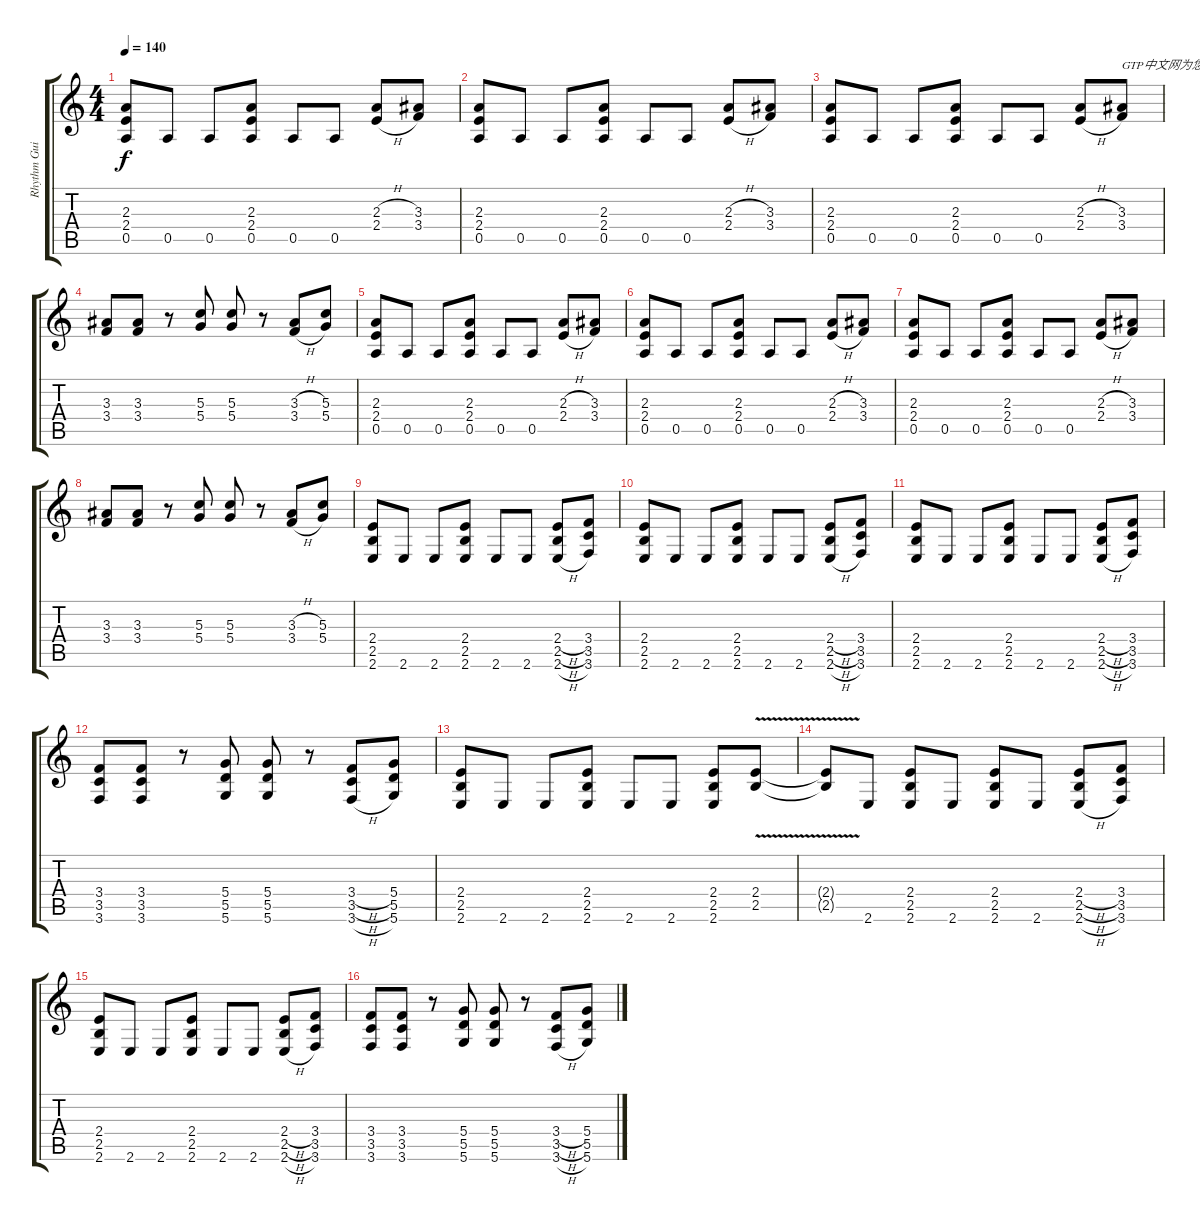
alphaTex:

\track ("Rhythm Guitar" "Rhythm Gui") {instrument distortionguitar}
\staff {score tabs}
\tuning (E4 B3 G3 D3 A2 D2) {hide}
\ts (4 4)
\tempo 140
\clef g2
\ks c
(2.3 2.4 0.5).8{dy f instrument distortionguitar} 0.5.8 0.5.8 (2.3 2.4 0.5).8 0.5.8 0.5.8 (2.3{h} 2.4{h}).8 (3.3 3.4).8 |
(2.3 2.4 0.5).8 0.5.8 0.5.8 (2.3 2.4 0.5).8 0.5.8 0.5.8 (2.3{h} 2.4{h}).8 (3.3 3.4).8 |
(2.3 2.4 0.5).8 0.5.8 0.5.8 (2.3 2.4 0.5).8 0.5.8 0.5.8 (2.3{h} 2.4{h}).8 (3.3 3.4).8{txt "GTP中文网为您提供优秀的谱子"} |
(3.3 3.4).8 (3.3 3.4).8 r.8 (5.3 5.4).8 (5.3 5.4).8 r.8 (3.3{h} 3.4{h}).8 (5.3 5.4).8 |
(2.3 2.4 0.5).8 0.5.8 0.5.8 (2.3 2.4 0.5).8 0.5.8 0.5.8 (2.3{h} 2.4{h}).8 (3.3 3.4).8 |
(2.3 2.4 0.5).8 0.5.8 0.5.8 (2.3 2.4 0.5).8 0.5.8 0.5.8 (2.3{h} 2.4{h}).8 (3.3 3.4).8 |
(2.3 2.4 0.5).8 0.5.8 0.5.8 (2.3 2.4 0.5).8 0.5.8 0.5.8 (2.3{h} 2.4{h}).8 (3.3 3.4).8 |
(3.3 3.4).8 (3.3 3.4).8 r.8 (5.3 5.4).8 (5.3 5.4).8 r.8 (3.3{h} 3.4{h}).8 (5.3 5.4).8 |
(2.4 2.5 2.6).8 2.6.8 2.6.8 (2.4 2.5 2.6).8 2.6.8 2.6.8 (2.4{h} 2.5{h} 2.6{h}).8 (3.4 3.5 3.6).8 |
(2.4 2.5 2.6).8 2.6.8 2.6.8 (2.4 2.5 2.6).8 2.6.8 2.6.8 (2.4{h} 2.5{h} 2.6{h}).8 (3.4 3.5 3.6).8 |
(2.4 2.5 2.6).8 2.6.8 2.6.8 (2.4 2.5 2.6).8 2.6.8 2.6.8 (2.4{h} 2.5{h} 2.6{h}).8 (3.4 3.5 3.6).8 |
(3.4 3.5 3.6).8 (3.4 3.5 3.6).8 r.8 (5.4 5.5 5.6).8 (5.4 5.5 5.6).8 r.8 (3.4{h} 3.5{h} 3.6{h}).8 (5.4 5.5 5.6).8 |
(2.4 2.5 2.6).8 2.6.8 2.6.8 (2.4 2.5 2.6).8 2.6.8 2.6.8 (2.4 2.5 2.6).8 (2.4{v} 2.5{v}).8{instrument guitarharmonics} |
(2.4{t} 2.5{t}).8 2.6.8{instrument distortionguitar} (2.4 2.5 2.6).8 2.6.8 (2.4 2.5 2.6).8 2.6.8 (2.4{h} 2.5{h} 2.6{h}).8 (3.4 3.5 3.6).8 |
(2.4 2.5 2.6).8 2.6.8 2.6.8 (2.4 2.5 2.6).8 2.6.8 2.6.8 (2.4{h} 2.5{h} 2.6{h}).8 (3.4 3.5 3.6).8 |
(3.4 3.5 3.6).8 (3.4 3.5 3.6).8 r.8 (5.4 5.5 5.6).8 (5.4 5.5 5.6).8 r.8 (3.4{h} 3.5{h} 3.6{h}).8 (5.4 5.5 5.6).8
